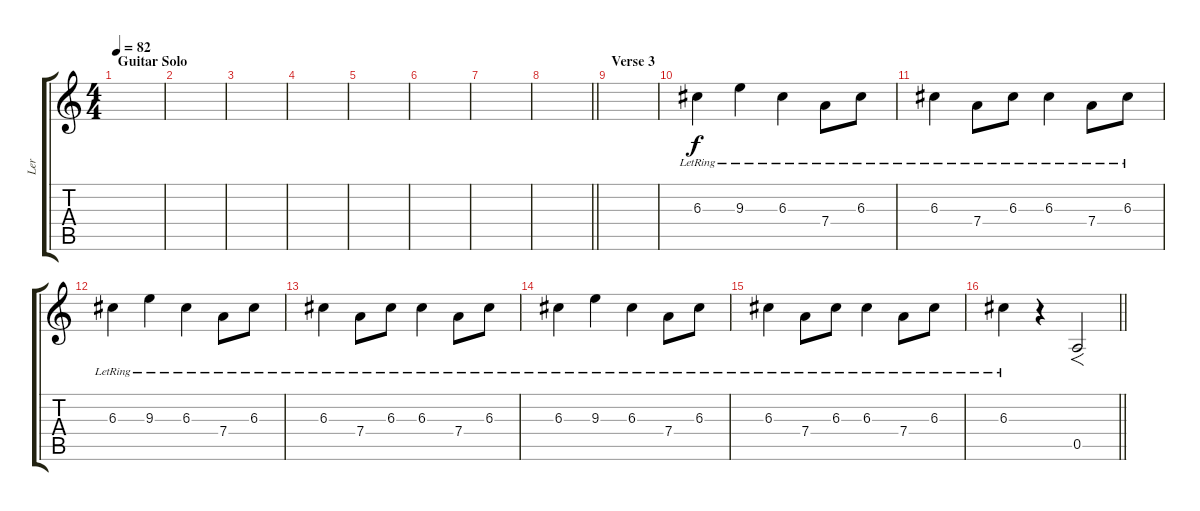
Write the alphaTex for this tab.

\track ("Ler" "Ler") {instrument overdrivenguitar}
\staff {score tabs}
\tuning (E4 B3 G3 D3 A2 E2) {hide}
\ts (4 4)
\section ("" "Guitar Solo")
\tempo 82
\clef g2
\ks c
|
|
|
|
|
|
|
\barLineRight lightlight
|
\section ("" "Verse 3")
|
6.3{lr}.4{instrument electricguitarjazz} 9.3{lr}.4 6.3{lr}.4 7.4{lr}.8 6.3{lr}.8 |
6.3{lr}.4 7.4{lr}.8 6.3{lr}.8 6.3{lr}.4 7.4{lr}.8 6.3{lr}.8 |
6.3{lr}.4 9.3{lr}.4 6.3{lr}.4 7.4{lr}.8 6.3{lr}.8 |
6.3{lr}.4 7.4{lr}.8 6.3{lr}.8 6.3{lr}.4 7.4{lr}.8 6.3{lr}.8 |
6.3{lr}.4 9.3{lr}.4 6.3{lr}.4 7.4{lr}.8 6.3{lr}.8 |
6.3{lr}.4 7.4{lr}.8 6.3{lr}.8 6.3{lr}.4 7.4{lr}.8 6.3{lr}.8 |
\barLineRight lightlight
6.3{lr}.4 r.4 0.5.2{f instrument overdrivenguitar}
